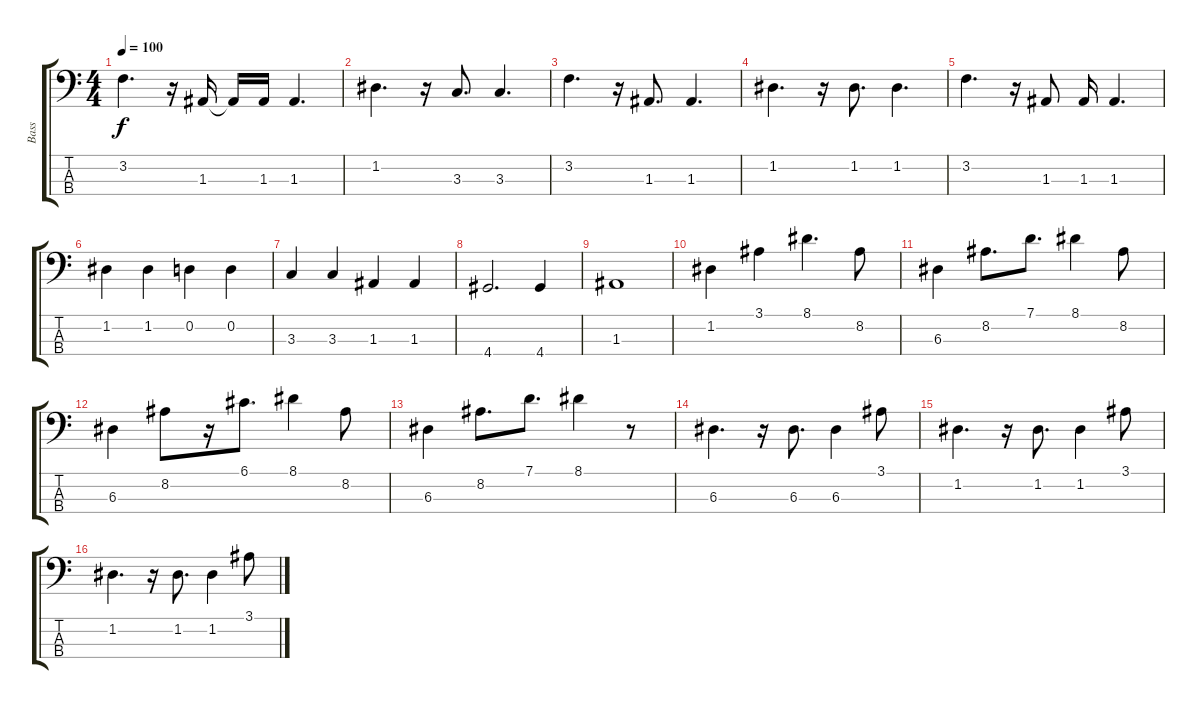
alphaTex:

\track ("Bass" "Bass") {instrument fretlessbass}
\staff {score tabs}
\tuning (G2 D2 A1 E1) {hide}
\ts (4 4)
\tempo 100
\clef f4
\ks c
3.2.4{d dy f} r.16 1.3.16 1.3{t}.16 1.3.16 1.3.4{d} |
1.2.4{d} r.16 3.3.8{d} 3.3.4{d} |
3.2.4{d} r.16 1.3.8{d} 1.3.4{d} |
1.2.4{d} r.16 1.2.8{d} 1.2.4{d} |
3.2.4{d} r.16 1.3.8 1.3.16 1.3.4{d} |
1.2.4 1.2.4 0.2.4 0.2.4 |
3.3.4 3.3.4 1.3.4 1.3.4 |
4.4.2{d} 4.4.4 |
1.3.1 |
1.2.4 3.1.4 8.1.4{d} 8.2.8 |
6.3.4 8.2.8{d} 7.1.8{d} 8.1.4 8.2.8 |
6.3.4 8.2.8 r.16 6.1.8{d} 8.1.4 8.2.8 |
6.3.4 8.2.8{d} 7.1.8{d} 8.1.4 r.8 |
6.3.4{d} r.16 6.3.8{d} 6.3.4 3.1.8 |
1.2.4{d} r.16 1.2.8{d} 1.2.4 3.1.8 |
1.2.4{d} r.16 1.2.8{d} 1.2.4 3.1.8
